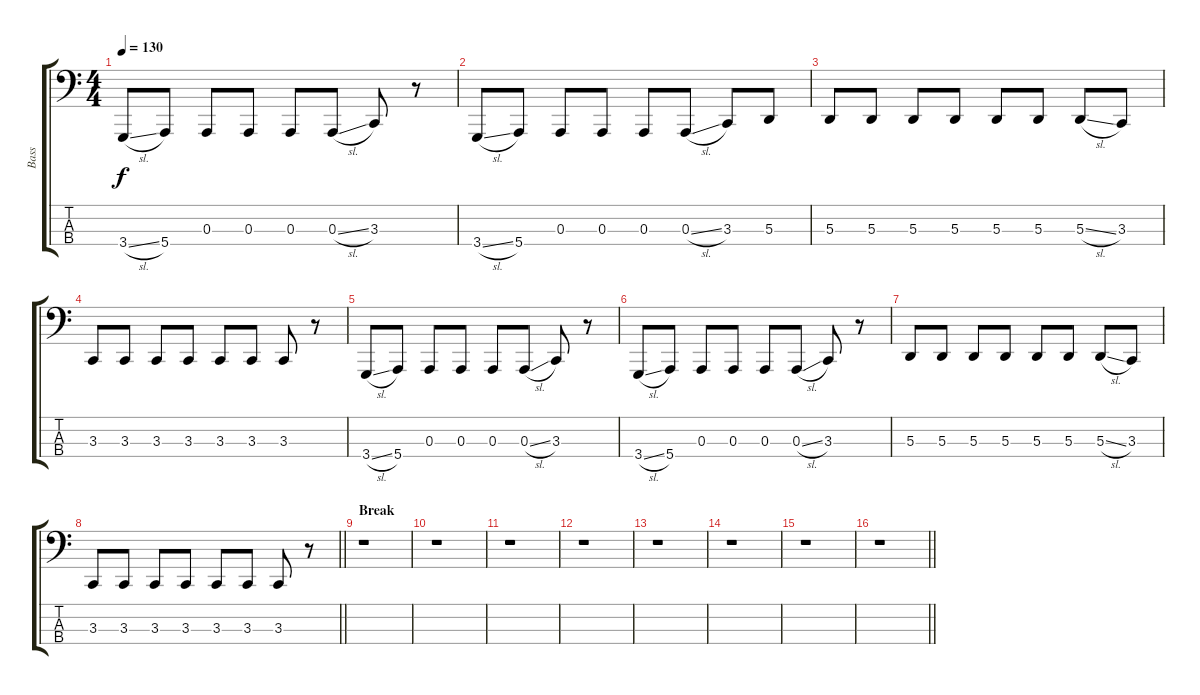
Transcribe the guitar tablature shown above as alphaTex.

\track ("Bass" "Bass") {instrument lead8bassandlead}
\staff {score tabs}
\tuning (G2 D2 A1 E1) {hide}
\ts (4 4)
\tempo 130
\clef f4
\ks c
3.4{sl}.8{dy f} 5.4.8 0.3.8 0.3.8 0.3.8 0.3{sl}.8 3.3.8 r.8 |
3.4{sl}.8 5.4.8 0.3.8 0.3.8 0.3.8 0.3{sl}.8 3.3.8 5.3.8 |
5.3.8 5.3.8 5.3.8 5.3.8 5.3.8 5.3.8 5.3{sl}.8 3.3.8 |
3.3.8 3.3.8 3.3.8 3.3.8 3.3.8 3.3.8 3.3.8 r.8 |
3.4{sl}.8 5.4.8 0.3.8 0.3.8 0.3.8 0.3{sl}.8 3.3.8 r.8 |
3.4{sl}.8 5.4.8 0.3.8 0.3.8 0.3.8 0.3{sl}.8 3.3.8 r.8 |
5.3.8 5.3.8 5.3.8 5.3.8 5.3.8 5.3.8 5.3{sl}.8 3.3.8 |
\barLineRight lightlight
3.3.8 3.3.8 3.3.8 3.3.8 3.3.8 3.3.8 3.3.8 r.8 |
\section ("" "Break")
r.1 |
r.1 |
r.1 |
r.1 |
r.1 |
r.1 |
r.1 |
\barLineRight lightlight
r.1
